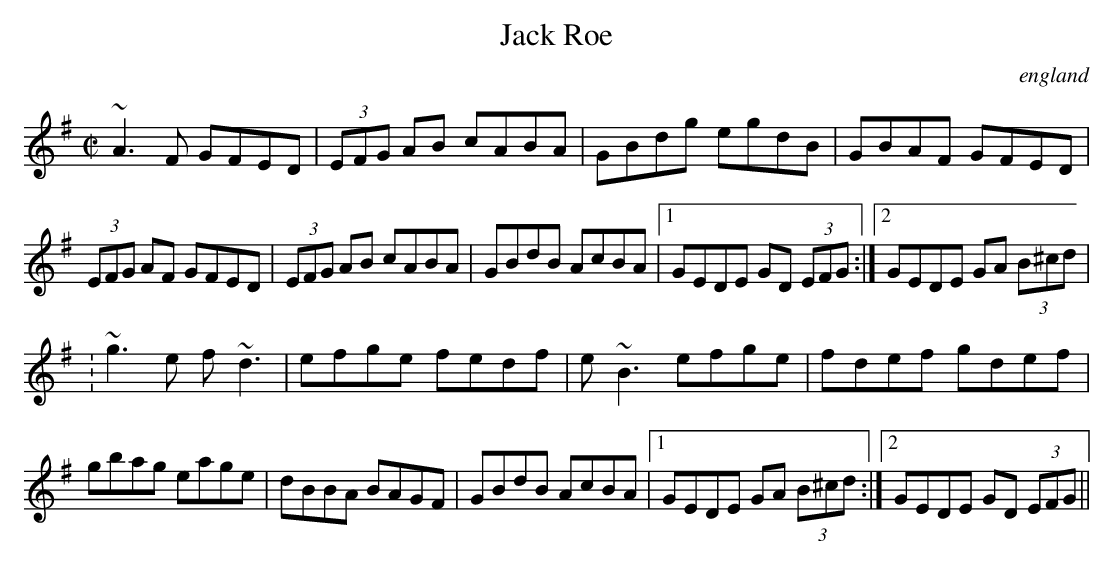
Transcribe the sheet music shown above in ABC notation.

X:1
T:Jack Roe
O:england
M:C|
L:1/8
K:DMix
~A3F GFED|(3EFG AB cABA|GBdg egdB|GBAF GFED|
(3EFG AF GFED|(3EFG AB cABA|GBdB AcBA|1GEDE GD (3EFG:|2GEDE GA (3B^cd|
:~g3e f~d3|efge fedf|e~B3 efge|fdef gdef|
gbag eage|dBBA BAGF|GBdB AcBA|1GEDE GA (3B^cd:|2GEDE GD (3EFG||
